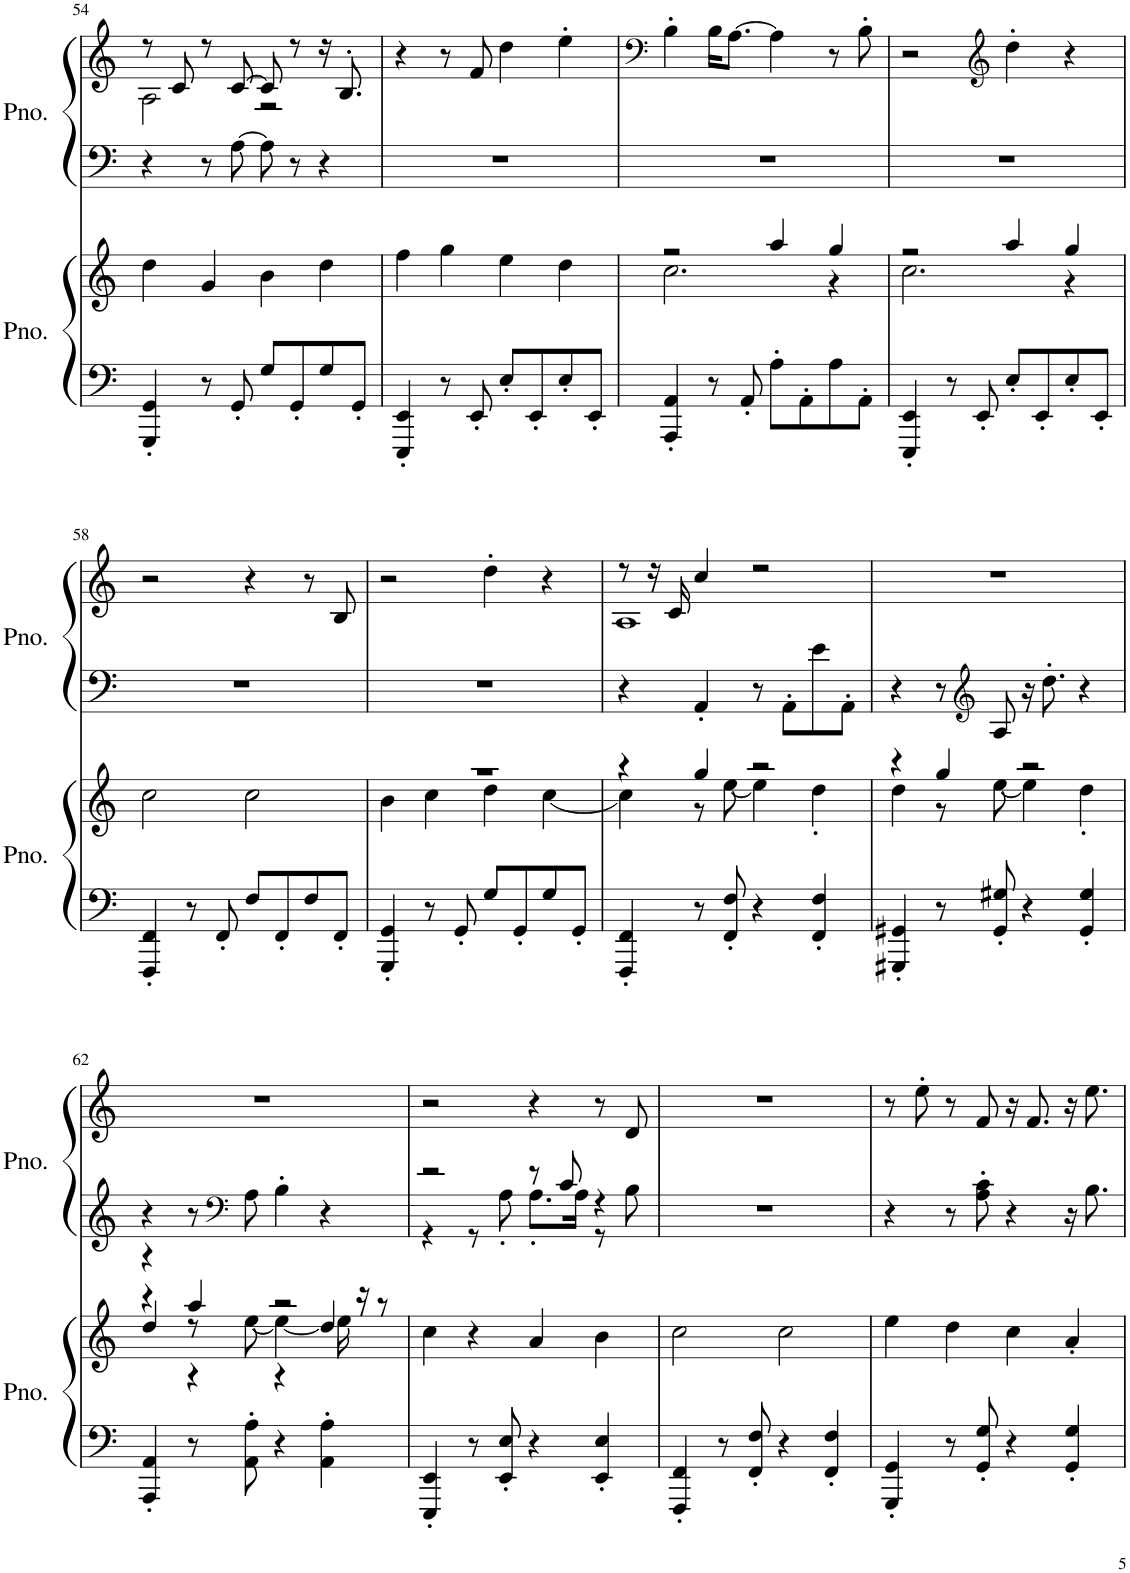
**kern	**kern	**kern	**kern
*part2	*part2	*part1	*part1
*staff4	*staff3	*staff2	*staff1
*I"Piano	*	*I"Piano	*
*I'Pno.	*	*I'Pno.	*
!!LO:PB:g=z
*clefF4	*clefG2	*clefF4	*clefG2
*k[]	*k[]	*k[]	*k[]
*M4/4	*M4/4	*M4/4	*M4/4
=54	=54	=54	=54
*	*	*	*^
4GGG/' 4GG/'	4dd\	4r	8r	2A\
.	.	.	8c/	.
8r	4g/	8r	8r	.
8GG'/	.	[8A\	[8c/	.
8G/L	4b\	8A\]	8c/]	2r
8GG'/	.	8r	8r	.
8G/	4dd\	4r	16r	.
.	.	.	8.B'/	.
8GG'/J	.	.	.	.
*	*	*	*v	*v
=55	=55	=55	=55
4EEE/' 4EE/'	4ff\	1r	4r
8r	4gg\	.	8r
8EE'/	.	.	8f/
8E'/L	4ee\	.	4dd\
8EE'/	.	.	.
8E'/	4dd\	.	4ee'\
8EE'/J	.	.	.
=56	=56	=56	=56
*	*	*	*clefF4
*	*^	*	*
4AAA/' 4AA/'	2r	2.cc\	1r	4B'\
8r	.	.	.	16B\KL
.	.	.	.	[8.A\J
8AA'/	.	.	.	.
8A'\L	4aa/	.	.	4A\]
8AA'\	.	.	.	.
8A\	4gg/	4r	.	8r
8AA'\J	.	.	.	8B'\
=57	=57	=57	=57	=57
4EEE/' 4EE/'	2r	2.cc\	1r	2r
8r	.	.	.	.
8EE'/	.	.	.	.
*	*	*	*	*clefG2
8E'/L	4aa/	.	.	4dd'\
8EE'/	.	.	.	.
8E'/	4gg/	4r	.	4r
8EE'/J	.	.	.	.
*	*v	*v	*	*
!!LO:LB:g=z
=58	=58	=58	=58
4FFF/' 4FF/'	2cc\	1r	2r
8r	.	.	.
8FF'/	.	.	.
8F/L	2cc\	.	4r
8FF'/	.	.	.
8F/	.	.	8r
8FF'/J	.	.	8B/
=59	=59	=59	=59
*	*^	*	*
4GGG/' 4GG/'	1r	4b\	1r	2r
8r	.	4cc\	.	.
8GG'/	.	.	.	.
8G/L	.	4dd\	.	4dd'\
8GG'/	.	.	.	.
8G/	.	[4cc\	.	4r
8GG'/J	.	.	.	.
=60	=60	=60	=60	=60
*	*	*	*	*^
4FFF/' 4FF/'	4r	4cc\]	4r	8r	1A
.	.	.	.	16r	.
.	.	.	.	16c/	.
8r	4gg/	8r	4AA'/	4cc/	.
8FF/' 8F/'	.	[8ee\	.	.	.
4r	2r	4ee\]	8r	2r	.
.	.	.	8AA'\L	.	.
4FF/' 4F/'	.	4dd'\	8e\	.	.
.	.	.	8AA'\J	.	.
*	*	*	*	*v	*v
=61	=61	=61	=61	=61
4GGG#X/' 4GG#X/'	4r	4dd\	4r	1r
8r	4gg/	8r	8r	.
*	*	*	*clefG2	*
8GG#/' 8G#X/'	.	[8ee\	8A/	.
4r	2r	4ee\]	16r	.
.	.	.	8.dd'\	.
4GG#/' 4G#/'	.	4dd'\	4r	.
!!LO:LB:g=z
=62	=62	=62	=62	=62
*	*	*^	*	*
4AAA/' 4AA/'	4r	4r	4dd/	4r	1r
8r	4aa/	8r	4r	8r	.
*	*	*	*	*clefF4	*
8AA\' 8A\'	.	[8ee\	.	8A\	.
4r	2r	4ee\_	4r	4B'\	.
4AA\' 4A\'	.	16ee\]	4dd/	4r	.
.	.	16r	.	.	.
.	.	8r	.	.	.
*	*v	*v	*v	*	*
=63	=63	=63	=63
*	*	*^	*
4EEE/' 4EE/'	4cc\	2r	4r	2r
8r	4r	.	8r	.
8EE/' 8E/'	.	.	8A'\	.
4r	4a/	8r	8.A'\L	4r
.	.	8c/	.	.
.	.	.	16A\Jk	.
4EE/' 4E/'	4b\	4r	8r	8r
.	.	.	8B\	8d/
*	*	*v	*v	*
=64	=64	=64	=64
4FFF/' 4FF/'	2cc\	1r	1r
8r	.	.	.
8FF/' 8F/'	.	.	.
4r	2cc\	.	.
4FF/' 4F/'	.	.	.
=65	=65	=65	=65
4GGG/' 4GG/'	4ee\	4r	8r
.	.	.	8ee'\
8r	4dd\	8r	8r
8GG/' 8G/'	.	8A\' 8c\'	8f/
4r	4cc\	4r	16r
.	.	.	8.f/
4GG/' 4G/'	4a'/	16r	16r
.	.	8.B\	8.ee\
=	=	=	=
*-	*-	*-	*-
